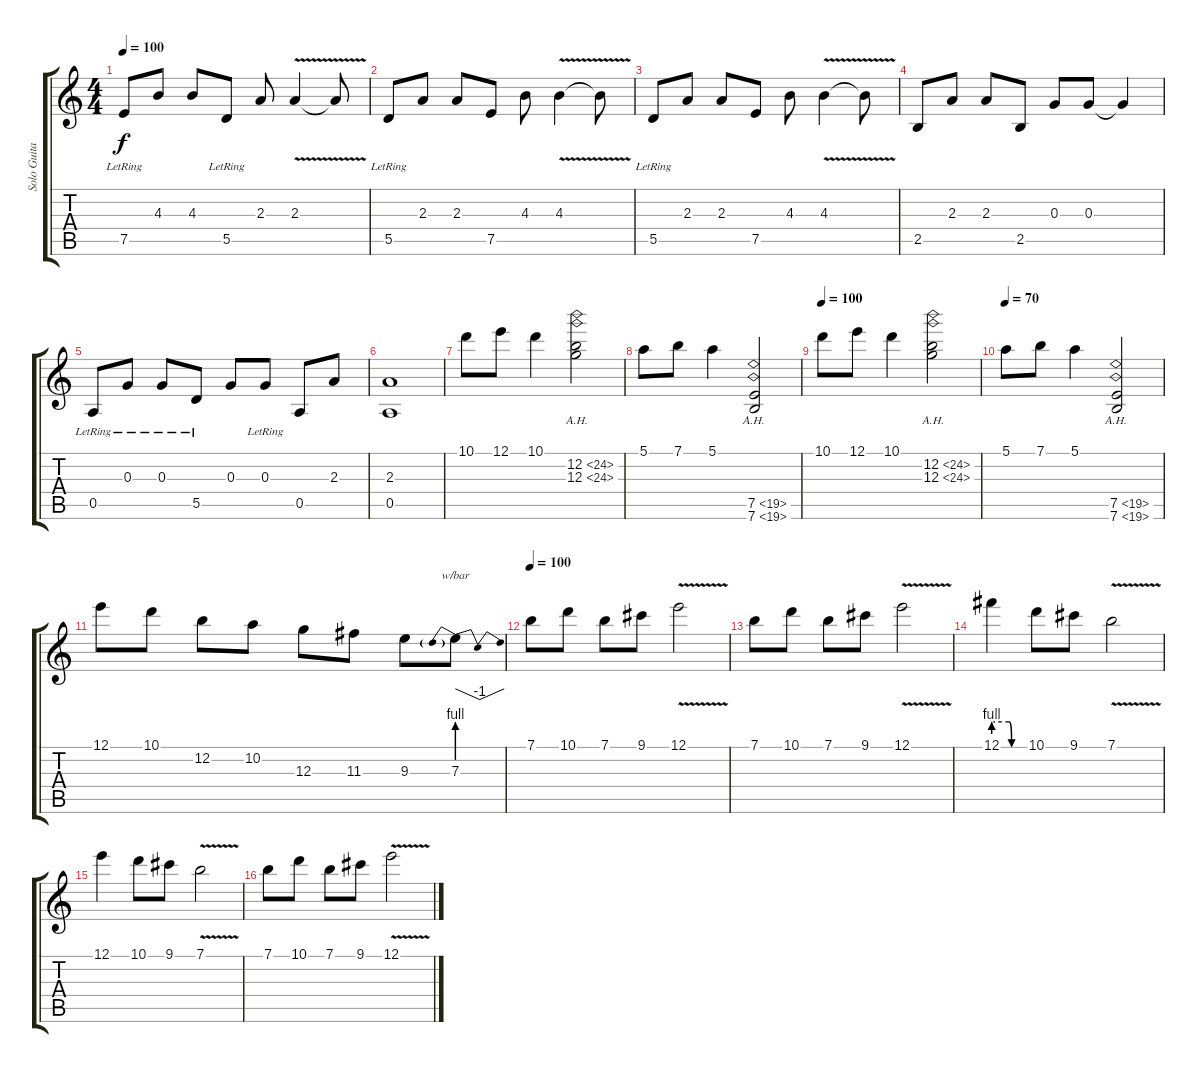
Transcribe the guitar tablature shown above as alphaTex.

\track ("Solo Guitar" "Solo Guita") {instrument overdrivenguitar}
\staff {score tabs}
\tuning (E4 B3 G3 D3 A2 E2) {hide}
\ts (4 4)
\tempo 100
\clef g2
\ks c
7.5{lr}.8{dy f} 4.3.8 4.3.8 5.5{lr}.8 2.3.8 2.3{v}.4 2.3{t}.8 |
5.5{lr}.8 2.3.8 2.3.8 7.5.8 4.3.8 4.3{v}.4 4.3{t}.8 |
5.5{lr}.8 2.3.8 2.3.8 7.5.8 4.3.8 4.3{v}.4 4.3{t}.8 |
2.5.8 2.3.8 2.3.8 2.5.8 0.3.8 0.3.8 0.3{t}.4 |
0.5{lr}.8 0.3{lr}.8 0.3{lr}.8 5.5{lr}.8 0.3.8 0.3{lr}.8 0.5.8 2.3.8 |
(2.3 0.5).1 |
10.1.8 12.1.8 10.1.4 (12.2{ah 12} 12.3{ah 12}).2 |
5.1.8 7.1.8 5.1.4 (7.5{ah 12} 7.6{ah 12}).2 |
\tempo 100
10.1.8 12.1.8 10.1.4 (12.2{ah 12} 12.3{ah 12}).2 |
\tempo 70
5.1.8 7.1.8 5.1.4 (7.5{ah 12} 7.6{ah 12}).2 |
12.1.8 10.1.8 12.2.8 10.2.8 12.3.8 11.3.8 9.3.8 7.3{be (prebend 0 4 60 4)}.8{tbe (dip default 0 0 30 -4 60 0)} |
\tempo 100
7.1.8{instrument overdrivenguitar} 10.1.8 7.1.8 9.1.8 12.1{v}.2 |
7.1.8 10.1.8 7.1.8 9.1.8 12.1{v}.2 |
12.1{be (custom 0 4 3 4 30 4 35 0 40 0 43 0 47 0 60 0)}.4 10.1.8 9.1.8 7.1{v}.2 |
12.1.4 10.1.8 9.1.8 7.1{v}.2 |
7.1.8 10.1.8 7.1.8 9.1.8 12.1{v}.2
